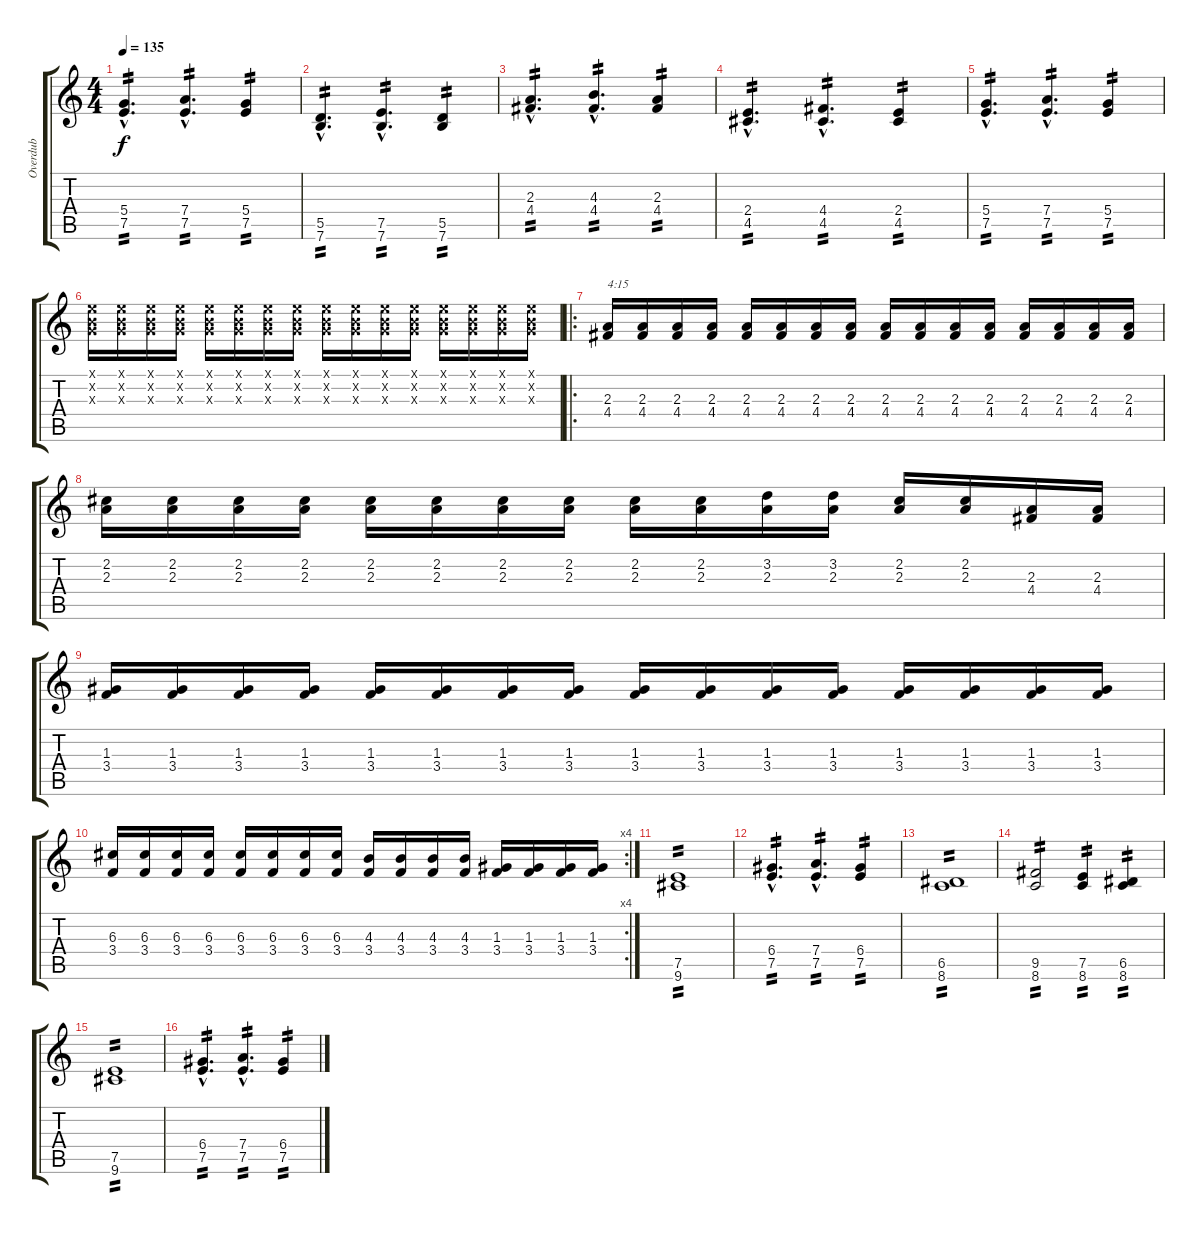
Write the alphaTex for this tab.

\track ("Overdub" "Overdub") {instrument distortionguitar}
\staff {score tabs}
\tuning (E4 B3 G3 D3 A2 E2) {hide}
\ts (4 4)
\tempo 135
\clef g2
\ks c
(5.4{hac} 7.5{hac}).4{d tp 2 dy f} (7.4{hac} 7.5{hac}).4{d tp 2} (5.4 7.5).4{tp 2} |
(5.5{hac} 7.6{hac}).4{d tp 2} (7.5{hac} 7.6{hac}).4{d tp 2} (5.5 7.6).4{tp 2} |
(2.3{hac} 4.4{hac}).4{d tp 2} (4.3{hac} 4.4{hac}).4{d tp 2} (2.3 4.4).4{tp 2} |
(2.4{hac} 4.5{hac}).4{d tp 2} (4.4{hac} 4.5{hac}).4{d tp 2} (2.4 4.5).4{tp 2} |
(5.4{hac} 7.5{hac}).4{d tp 2} (7.4{hac} 7.5{hac}).4{d tp 2} (5.4 7.5).4{tp 2} |
(0.1{x} 0.2{x} 0.3{x}).16 (0.1{x} 0.2{x} 0.3{x}).16 (0.1{x} 0.2{x} 0.3{x}).16 (0.1{x} 0.2{x} 0.3{x}).16 (0.1{x} 0.2{x} 0.3{x}).16 (0.1{x} 0.2{x} 0.3{x}).16 (0.1{x} 0.2{x} 0.3{x}).16 (0.1{x} 0.2{x} 0.3{x}).16 (0.1{x} 0.2{x} 0.3{x}).16 (0.1{x} 0.2{x} 0.3{x}).16 (0.1{x} 0.2{x} 0.3{x}).16 (0.1{x} 0.2{x} 0.3{x}).16 (0.1{x} 0.2{x} 0.3{x}).16 (0.1{x} 0.2{x} 0.3{x}).16 (0.1{x} 0.2{x} 0.3{x}).16 (0.1{x} 0.2{x} 0.3{x}).16 |
\ro
(2.3 4.4).16{txt "4:15"} (2.3 4.4).16 (2.3 4.4).16 (2.3 4.4).16 (2.3 4.4).16 (2.3 4.4).16 (2.3 4.4).16 (2.3 4.4).16 (2.3 4.4).16 (2.3 4.4).16 (2.3 4.4).16 (2.3 4.4).16 (2.3 4.4).16 (2.3 4.4).16 (2.3 4.4).16 (2.3 4.4).16 |
(2.2 2.3).16 (2.2 2.3).16 (2.2 2.3).16 (2.2 2.3).16 (2.2 2.3).16 (2.2 2.3).16 (2.2 2.3).16 (2.2 2.3).16 (2.2 2.3).16 (2.2 2.3).16 (3.2 2.3).16 (3.2 2.3).16 (2.2 2.3).16 (2.2 2.3).16 (2.3 4.4).16 (2.3 4.4).16 |
(1.3 3.4).16 (1.3 3.4).16 (1.3 3.4).16 (1.3 3.4).16 (1.3 3.4).16 (1.3 3.4).16 (1.3 3.4).16 (1.3 3.4).16 (1.3 3.4).16 (1.3 3.4).16 (1.3 3.4).16 (1.3 3.4).16 (1.3 3.4).16 (1.3 3.4).16 (1.3 3.4).16 (1.3 3.4).16 |
\rc 4
(6.3 3.4).16 (6.3 3.4).16 (6.3 3.4).16 (6.3 3.4).16 (6.3 3.4).16 (6.3 3.4).16 (6.3 3.4).16 (6.3 3.4).16 (4.3 3.4).16 (4.3 3.4).16 (4.3 3.4).16 (4.3 3.4).16 (1.3 3.4).16 (1.3 3.4).16 (1.3 3.4).16 (1.3 3.4).16 |
(7.5 9.6).1{tp 2} |
(6.4{hac} 7.5{hac}).4{d tp 2} (7.4{hac} 7.5{hac}).4{d tp 2} (6.4 7.5).4{tp 2} |
(6.5 8.6).1{tp 2} |
(9.5 8.6).2{tp 2} (7.5 8.6).4{tp 2} (6.5 8.6).4{tp 2} |
(7.5 9.6).1{tp 2} |
(6.4{hac} 7.5{hac}).4{d tp 2} (7.4{hac} 7.5{hac}).4{d tp 2} (6.4 7.5).4{tp 2}
